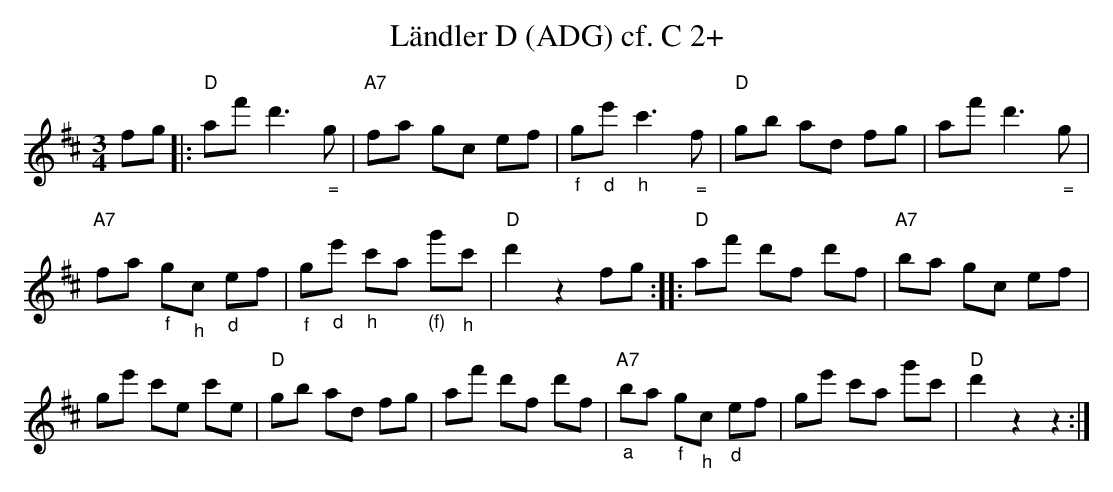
X:1
T:L\"andler D (ADG) cf. C 2+
M:3/4
L:1/8
K:Dmaj%%MIDI gchordon
fg |: "D"af'd'3"_ ="g | "A7"fa gc ef | "_f"g"_d"e'"_h"c'3"_ ="f | "D"gb ad fg | af'd'3"_ ="g |
"A7"fa "_f"g"_h"c "_d"ef | "_f"g"_d"e' "_h"c'a "_(f)"g'"_h"c' | "D"d'2z2fg :: "D"af' d'f d'f | "A7"ba gc ef |
ge' c'e c'e | "D"gb ad fg | af' d'f d'f | "A7""_a"ba "_f"g"_h"c "_d"ef | ge' c'a g'c' | "D"d'2z2z2 :|
